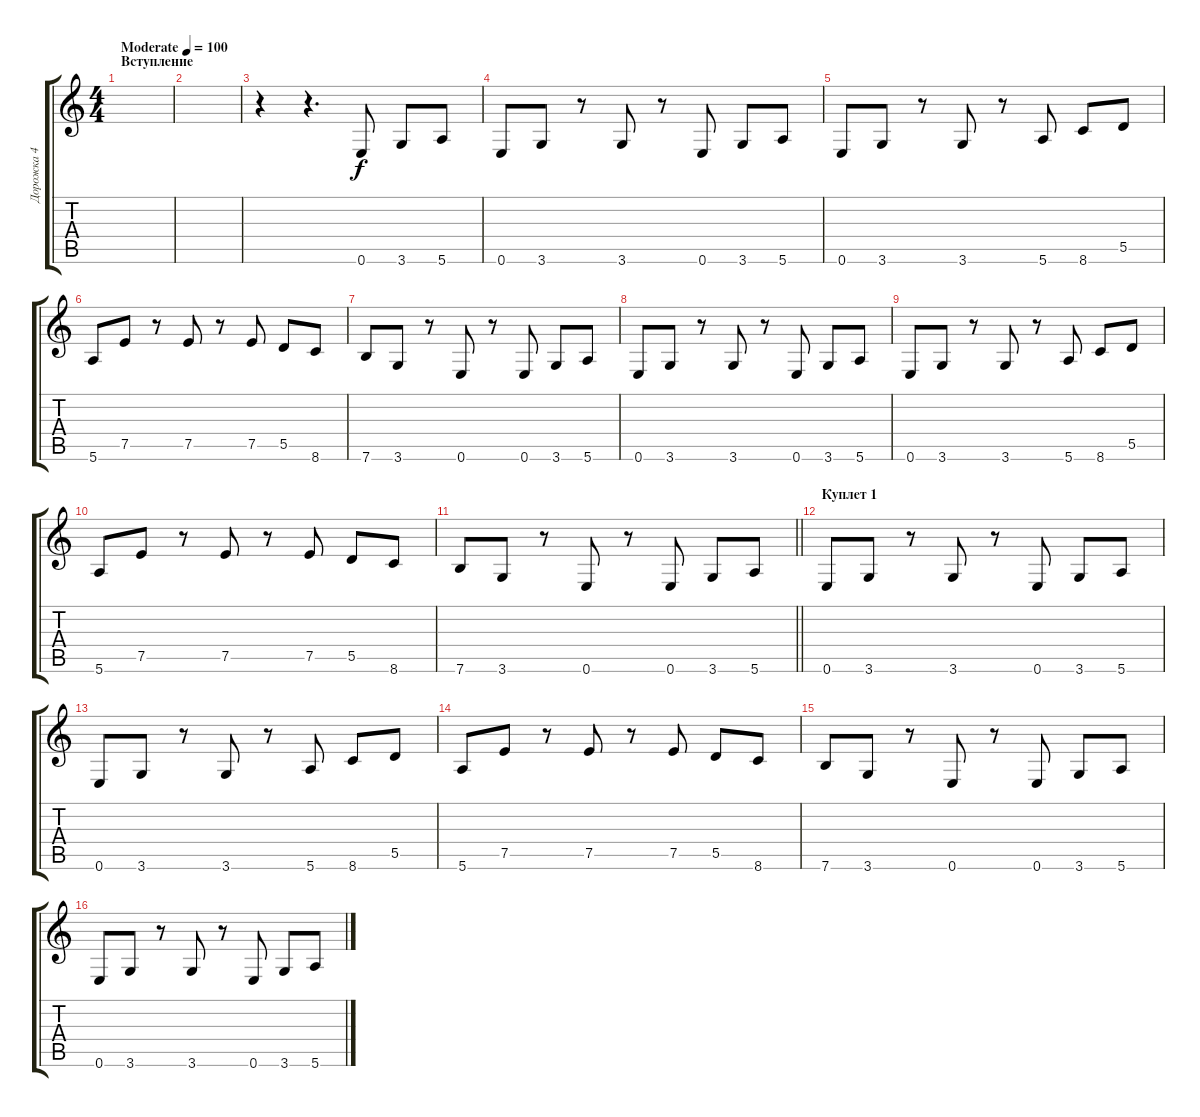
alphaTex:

\track ("Дорожка 4" "Дорожка 4") {instrument electricguitarmuted}
\staff {score tabs}
\tuning (E4 B3 G3 D3 A2 E2) {hide}
\ts (4 4)
\section ("" "Вступление")
\tempo (100 "Moderate")
\clef g2
\ks c
|
|
r.4 r.4{d} 0.6.8 3.6.8 5.6.8 |
0.6.8 3.6.8 r.8 3.6.8 r.8 0.6.8 3.6.8 5.6.8 |
0.6.8 3.6.8 r.8 3.6.8 r.8 5.6.8 8.6.8 5.5.8 |
5.6.8 7.5.8 r.8 7.5.8 r.8 7.5.8 5.5.8 8.6.8 |
7.6.8 3.6.8 r.8 0.6.8 r.8 0.6.8 3.6.8 5.6.8 |
0.6.8 3.6.8 r.8 3.6.8 r.8 0.6.8 3.6.8 5.6.8 |
0.6.8 3.6.8 r.8 3.6.8 r.8 5.6.8 8.6.8 5.5.8 |
5.6.8 7.5.8 r.8 7.5.8 r.8 7.5.8 5.5.8 8.6.8 |
\barLineRight lightlight
7.6.8 3.6.8 r.8 0.6.8 r.8 0.6.8 3.6.8 5.6.8 |
\section ("" "Куплет 1")
0.6.8 3.6.8 r.8 3.6.8 r.8 0.6.8 3.6.8 5.6.8 |
0.6.8 3.6.8 r.8 3.6.8 r.8 5.6.8 8.6.8 5.5.8 |
5.6.8 7.5.8 r.8 7.5.8 r.8 7.5.8 5.5.8 8.6.8 |
7.6.8 3.6.8 r.8 0.6.8 r.8 0.6.8 3.6.8 5.6.8 |
0.6.8 3.6.8 r.8 3.6.8 r.8 0.6.8 3.6.8 5.6.8
